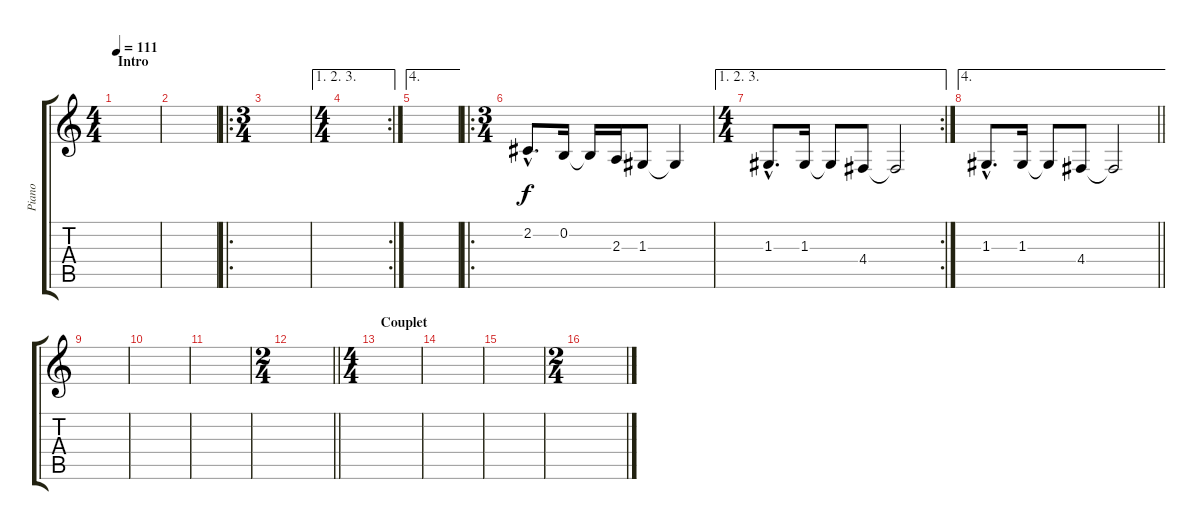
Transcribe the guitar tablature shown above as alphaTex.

\track ("Piano" "Piano") {instrument honkytonkpiano}
\staff {score tabs}
\tuning (E4 B3 G3 D3 A2 E2) {hide}
\ts (4 4)
\section ("" "Intro")
\tempo 111
\clef g2
\ks c
|
|
\ro
\ts (3 4)
|
\ae (1 2 3)
\rc 2
\ts (4 4)
|
\ae 4
|
\ro
\ts (3 4)
2.2{hac}.8{d} 0.2.16 0.2{t}.16 2.3.16 1.3.8 1.3{t}.4 |
\ae (1 2 3)
\rc 2
\ts (4 4)
1.3{hac}.8{d} 1.3.16 1.3{t}.8 4.4.8 4.4{t}.2 |
\ae 4
\barLineRight lightlight
1.3{hac}.8{d} 1.3.16 1.3{t}.8 4.4.8 4.4{t}.2 |
|
|
|
\ts (2 4)
\barLineRight lightlight
|
\ts (4 4)
\section ("" "Couplet")
|
|
|
\ts (2 4)
